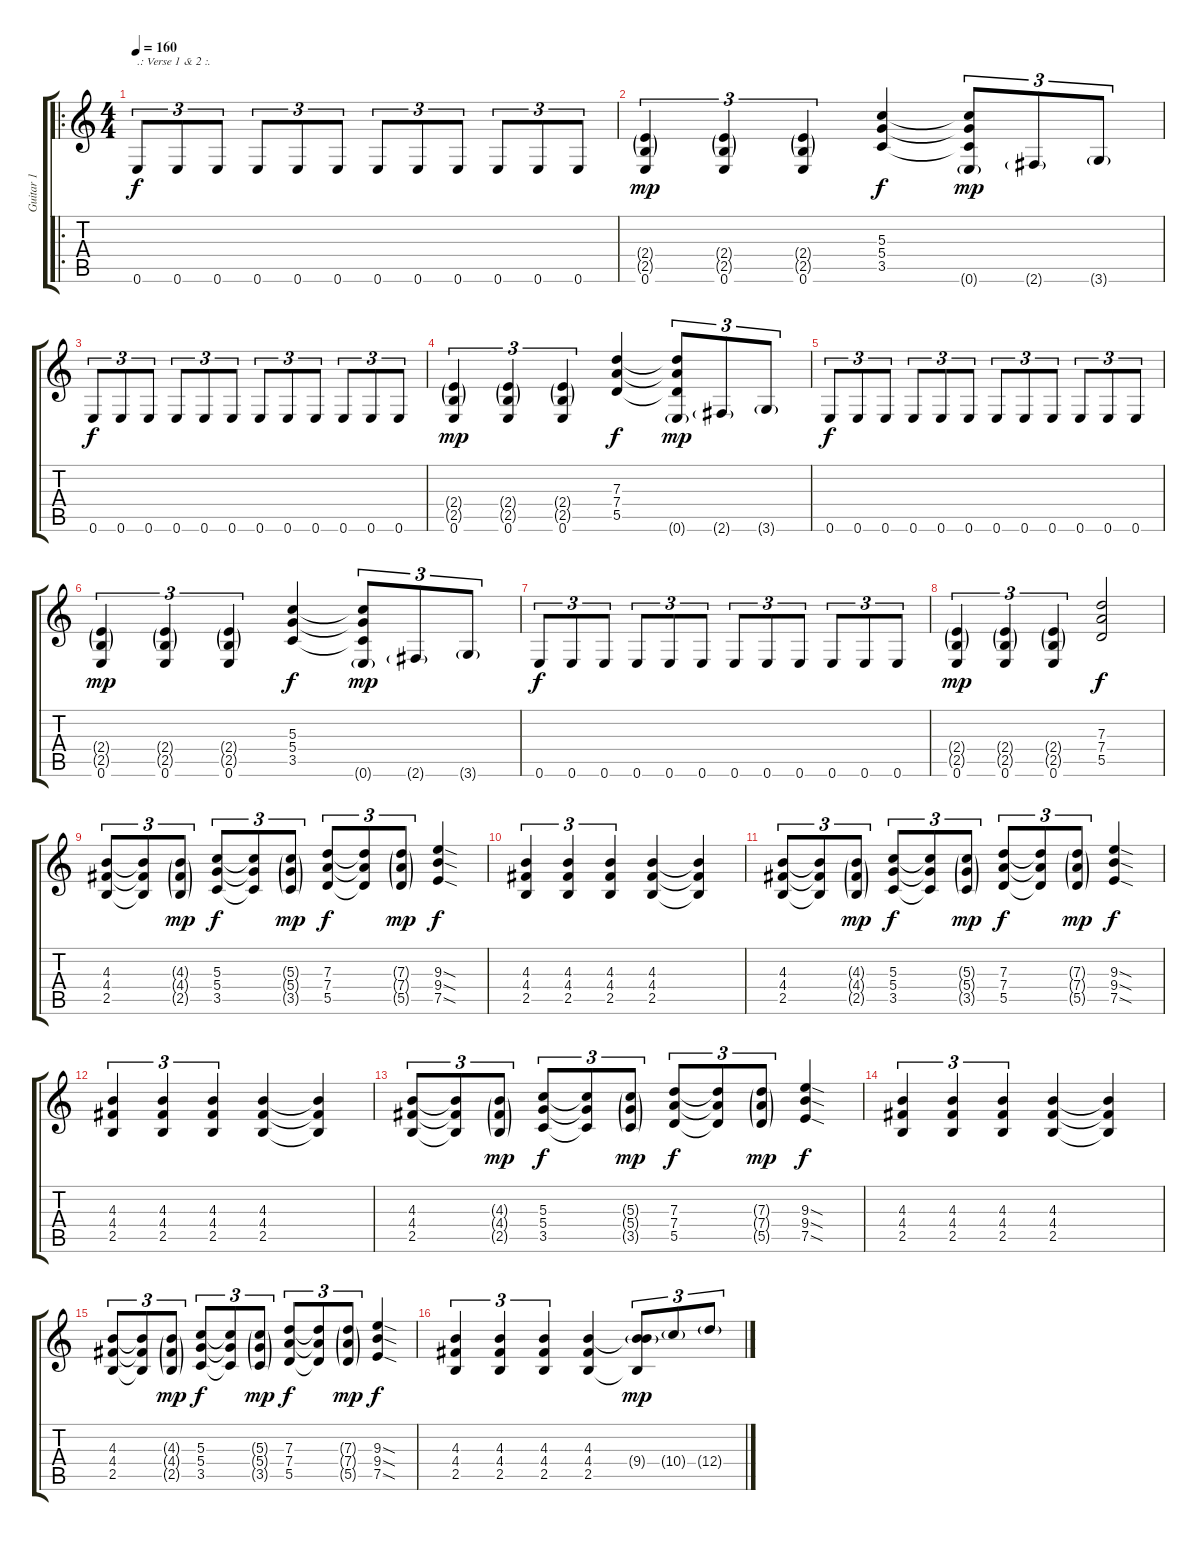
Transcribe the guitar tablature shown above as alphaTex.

\track ("Guitar 1" "Guitar 1") {instrument distortionguitar}
\staff {score tabs}
\tuning (E4 B3 G3 D3 A2 E2) {hide}
\ro
\ts (4 4)
\tempo 160
\clef g2
\ks c
0.6.8{tu (3 2) txt ".: Verse 1 & 2 :." dy f} 0.6.8{tu (3 2)} 0.6.8{tu (3 2)} 0.6.8{tu (3 2)} 0.6.8{tu (3 2)} 0.6.8{tu (3 2)} 0.6.8{tu (3 2)} 0.6.8{tu (3 2)} 0.6.8{tu (3 2)} 0.6.8{tu (3 2)} 0.6.8{tu (3 2)} 0.6.8{tu (3 2)} |
(2.4{g} 2.5{g} 0.6).4{tu (3 2) dy mp} (2.4{g} 2.5{g} 0.6).4{tu (3 2)} (2.4{g} 2.5{g} 0.6).4{tu (3 2)} (5.3 5.4 3.5).4{dy f} (5.3{t} 5.4{t} 3.5{t} 0.6{g}).8{tu (3 2) dy mp} 2.6{g}.8{tu (3 2)} 3.6{g}.8{tu (3 2)} |
0.6.8{tu (3 2) dy f} 0.6.8{tu (3 2)} 0.6.8{tu (3 2)} 0.6.8{tu (3 2)} 0.6.8{tu (3 2)} 0.6.8{tu (3 2)} 0.6.8{tu (3 2)} 0.6.8{tu (3 2)} 0.6.8{tu (3 2)} 0.6.8{tu (3 2)} 0.6.8{tu (3 2)} 0.6.8{tu (3 2)} |
(2.4{g} 2.5{g} 0.6).4{tu (3 2) dy mp} (2.4{g} 2.5{g} 0.6).4{tu (3 2)} (2.4{g} 2.5{g} 0.6).4{tu (3 2)} (7.3 7.4 5.5).4{dy f} (7.3{t} 7.4{t} 5.5{t} 0.6{g}).8{tu (3 2) dy mp} 2.6{g}.8{tu (3 2)} 3.6{g}.8{tu (3 2)} |
0.6.8{tu (3 2) dy f} 0.6.8{tu (3 2)} 0.6.8{tu (3 2)} 0.6.8{tu (3 2)} 0.6.8{tu (3 2)} 0.6.8{tu (3 2)} 0.6.8{tu (3 2)} 0.6.8{tu (3 2)} 0.6.8{tu (3 2)} 0.6.8{tu (3 2)} 0.6.8{tu (3 2)} 0.6.8{tu (3 2)} |
(2.4{g} 2.5{g} 0.6).4{tu (3 2) dy mp} (2.4{g} 2.5{g} 0.6).4{tu (3 2)} (2.4{g} 2.5{g} 0.6).4{tu (3 2)} (5.3 5.4 3.5).4{dy f} (5.3{t} 5.4{t} 3.5{t} 0.6{g}).8{tu (3 2) dy mp} 2.6{g}.8{tu (3 2)} 3.6{g}.8{tu (3 2)} |
0.6.8{tu (3 2) dy f} 0.6.8{tu (3 2)} 0.6.8{tu (3 2)} 0.6.8{tu (3 2)} 0.6.8{tu (3 2)} 0.6.8{tu (3 2)} 0.6.8{tu (3 2)} 0.6.8{tu (3 2)} 0.6.8{tu (3 2)} 0.6.8{tu (3 2)} 0.6.8{tu (3 2)} 0.6.8{tu (3 2)} |
(2.4{g} 2.5{g} 0.6).4{tu (3 2) dy mp} (2.4{g} 2.5{g} 0.6).4{tu (3 2)} (2.4{g} 2.5{g} 0.6).4{tu (3 2)} (7.3 7.4 5.5).2{dy f} |
(4.3 4.4 2.5).8{tu (3 2)} (4.3{t} 4.4{t} 2.5{t}).8{tu (3 2)} (4.3{g} 4.4{g} 2.5{g}).8{tu (3 2) dy mp} (5.3 5.4 3.5).8{tu (3 2) dy f} (5.3{t} 5.4{t} 3.5{t}).8{tu (3 2)} (5.3{g} 5.4{g} 3.5{g}).8{tu (3 2) dy mp} (7.3 7.4 5.5).8{tu (3 2) dy f} (7.3{t} 7.4{t} 5.5{t}).8{tu (3 2)} (7.3{g} 7.4{g} 5.5{g}).8{tu (3 2) dy mp} (9.3{sod} 9.4{sod} 7.5{sod}).4{dy f} |
(4.3 4.4 2.5).4{tu (3 2)} (4.3 4.4 2.5).4{tu (3 2)} (4.3 4.4 2.5).4{tu (3 2)} (4.3 4.4 2.5).4 (4.3{t} 4.4{t} 2.5{t}).4 |
(4.3 4.4 2.5).8{tu (3 2)} (4.3{t} 4.4{t} 2.5{t}).8{tu (3 2)} (4.3{g} 4.4{g} 2.5{g}).8{tu (3 2) dy mp} (5.3 5.4 3.5).8{tu (3 2) dy f} (5.3{t} 5.4{t} 3.5{t}).8{tu (3 2)} (5.3{g} 5.4{g} 3.5{g}).8{tu (3 2) dy mp} (7.3 7.4 5.5).8{tu (3 2) dy f} (7.3{t} 7.4{t} 5.5{t}).8{tu (3 2)} (7.3{g} 7.4{g} 5.5{g}).8{tu (3 2) dy mp} (9.3{sod} 9.4{sod} 7.5{sod}).4{dy f} |
(4.3 4.4 2.5).4{tu (3 2)} (4.3 4.4 2.5).4{tu (3 2)} (4.3 4.4 2.5).4{tu (3 2)} (4.3 4.4 2.5).4 (4.3{t} 4.4{t} 2.5{t}).4 |
(4.3 4.4 2.5).8{tu (3 2)} (4.3{t} 4.4{t} 2.5{t}).8{tu (3 2)} (4.3{g} 4.4{g} 2.5{g}).8{tu (3 2) dy mp} (5.3 5.4 3.5).8{tu (3 2) dy f} (5.3{t} 5.4{t} 3.5{t}).8{tu (3 2)} (5.3{g} 5.4{g} 3.5{g}).8{tu (3 2) dy mp} (7.3 7.4 5.5).8{tu (3 2) dy f} (7.3{t} 7.4{t} 5.5{t}).8{tu (3 2)} (7.3{g} 7.4{g} 5.5{g}).8{tu (3 2) dy mp} (9.3{sod} 9.4{sod} 7.5{sod}).4{dy f} |
(4.3 4.4 2.5).4{tu (3 2)} (4.3 4.4 2.5).4{tu (3 2)} (4.3 4.4 2.5).4{tu (3 2)} (4.3 4.4 2.5).4 (4.3{t} 4.4{t} 2.5{t}).4 |
(4.3 4.4 2.5).8{tu (3 2)} (4.3{t} 4.4{t} 2.5{t}).8{tu (3 2)} (4.3{g} 4.4{g} 2.5{g}).8{tu (3 2) dy mp} (5.3 5.4 3.5).8{tu (3 2) dy f} (5.3{t} 5.4{t} 3.5{t}).8{tu (3 2)} (5.3{g} 5.4{g} 3.5{g}).8{tu (3 2) dy mp} (7.3 7.4 5.5).8{tu (3 2) dy f} (7.3{t} 7.4{t} 5.5{t}).8{tu (3 2)} (7.3{g} 7.4{g} 5.5{g}).8{tu (3 2) dy mp} (9.3{sod} 9.4{sod} 7.5{sod}).4{dy f} |
(4.3 4.4 2.5).4{tu (3 2)} (4.3 4.4 2.5).4{tu (3 2)} (4.3 4.4 2.5).4{tu (3 2)} (4.3 4.4 2.5).4 (4.3{t} 9.4{g} 2.5{t}).8{tu (3 2) dy mp} 10.4{g}.8{tu (3 2)} 12.4{g}.8{tu (3 2)}
